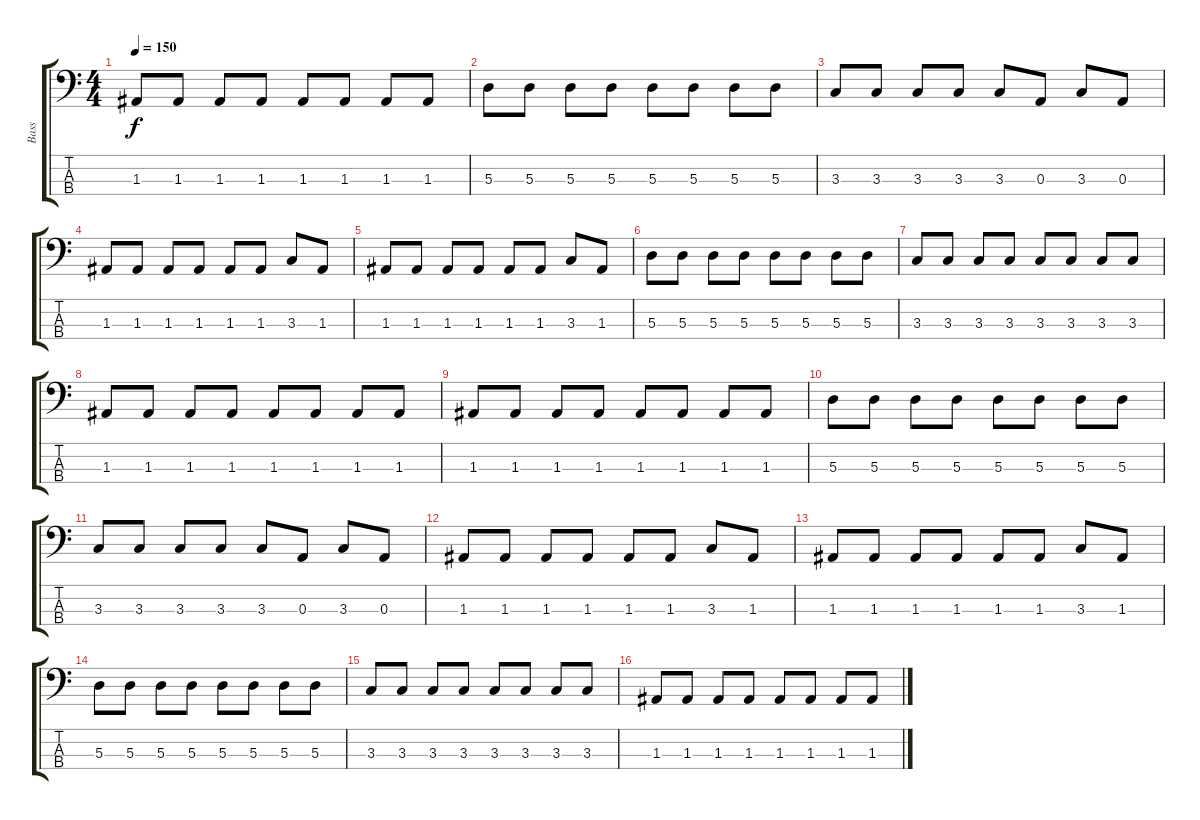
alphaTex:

\track ("Bass" "Bass") {instrument electricbassfinger}
\staff {score tabs}
\tuning (G2 D2 A1 D1) {hide}
\ts (4 4)
\tempo 150
\clef f4
\ks c
1.3.8{dy f} 1.3.8 1.3.8 1.3.8 1.3.8 1.3.8 1.3.8 1.3.8 |
5.3.8 5.3.8 5.3.8 5.3.8 5.3.8 5.3.8 5.3.8 5.3.8 |
3.3.8 3.3.8 3.3.8 3.3.8 3.3.8 0.3.8 3.3.8 0.3.8 |
1.3.8 1.3.8 1.3.8 1.3.8 1.3.8 1.3.8 3.3.8 1.3.8 |
1.3.8 1.3.8 1.3.8 1.3.8 1.3.8 1.3.8 3.3.8 1.3.8 |
5.3.8 5.3.8 5.3.8 5.3.8 5.3.8 5.3.8 5.3.8 5.3.8 |
3.3.8 3.3.8 3.3.8 3.3.8 3.3.8 3.3.8 3.3.8 3.3.8 |
1.3.8 1.3.8 1.3.8 1.3.8 1.3.8 1.3.8 1.3.8 1.3.8 |
1.3.8 1.3.8 1.3.8 1.3.8 1.3.8 1.3.8 1.3.8 1.3.8 |
5.3.8 5.3.8 5.3.8 5.3.8 5.3.8 5.3.8 5.3.8 5.3.8 |
3.3.8 3.3.8 3.3.8 3.3.8 3.3.8 0.3.8 3.3.8 0.3.8 |
1.3.8 1.3.8 1.3.8 1.3.8 1.3.8 1.3.8 3.3.8 1.3.8 |
1.3.8 1.3.8 1.3.8 1.3.8 1.3.8 1.3.8 3.3.8 1.3.8 |
5.3.8 5.3.8 5.3.8 5.3.8 5.3.8 5.3.8 5.3.8 5.3.8 |
3.3.8 3.3.8 3.3.8 3.3.8 3.3.8 3.3.8 3.3.8 3.3.8 |
1.3.8 1.3.8 1.3.8 1.3.8 1.3.8 1.3.8 1.3.8 1.3.8
